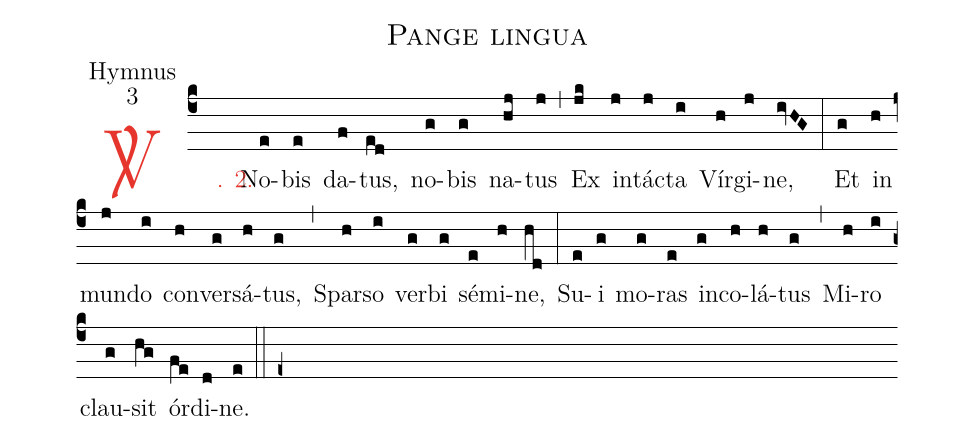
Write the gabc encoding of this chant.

name: Pange lingua;
office-part: Hymnus;
mode: 3;
%%
(c4)

<c><sp>V/</sp>. 2.</c>() No(e)bis(e) da(f)tus,(ed) no(g)bis(g) na(hj)tus(j) (,) Ex(jk) in(j)tá(j)cta(i) Vír(h)gi(j)ne,(ivHG) (:) Et(g) in(h) mun(j)do(i) con(h)ver(g)sá(h)tus,(g) (,) Spar(h)so(i) ver(g)bi(g) sé(e)mi(h)ne,(hd) (:) Su(e)i(g) mo(g)ras(e) in(g)co(h)lá(h)tus(g) (,) Mi(h)ro(i) clau(g)sit(hg) ór(fe)di(d)ne.(e)

(::)

(e+)
